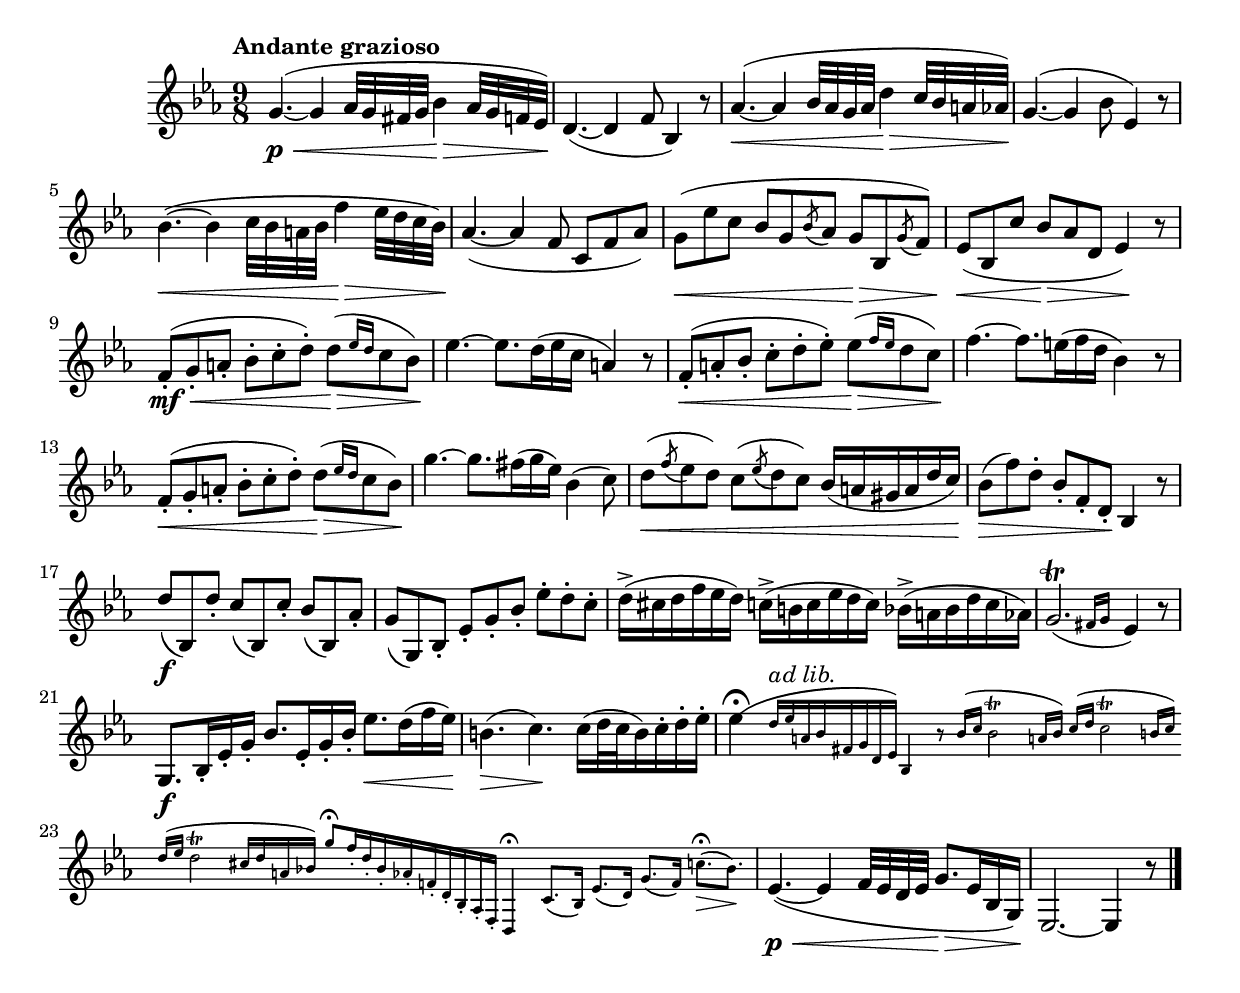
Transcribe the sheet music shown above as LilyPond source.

\version "2.22.0"

\include "settings.ily"

\relative {
  \language "english"

  \transposition f

  \tempo "Andante grazioso"

  \key e-flat \major
  \time 9/8

  g'4.~( \p \< g4 a-flat32 g f-sharp g b-flat4 \> a-flat32 g f e-flat) \! |
  d4.~( d4 f8 b-flat,4) r8 |
  a-flat'4.~( \< a-flat4 b-flat32 a-flat g a-flat d4 \> c32 b-flat a a-flat) \! |
  g4.~( g4 b-flat8 e-flat,4) r8 |
  b-flat'4.~( \< b-flat4 c32 b-flat a b-flat f'4 \> e-flat32 d c b-flat) \! |
  a-flat4.~( a-flat4 f8 c f a-flat) |
  g8( \< e-flat' c b-flat g \acciaccatura b-flat a-flat g \> b-flat, \acciaccatura g' f) |
  e-flat8( \< b-flat c' b-flat \> a-flat d, e-flat4) \! r8 |

  f8-.( \mf \< g-. a-. b-flat-. c-. d-.) d[( \> \grace { e-flat16 d } c8 b-flat)] \! |
  e-flat4.~8. d16( e-flat c a4) r8 |
  f8-.( \< a-. b-flat-. c-. d-. e-flat-.) e-flat[( \> \grace { f16 e-flat } d8 c)] \! |
  f4.~8. e16( f d b-flat4) r8 |
  f8-.( \< g-. a-. b-flat-. c-. d-.) d[( \> \grace { e-flat16 d } c8 b-flat)] \! |
  g'4.~8. f-sharp16( g e-flat) b-flat4( c8) |
  d8( \< \acciaccatura f e-flat d) c( \acciaccatura e-flat d c) b-flat16( a g-sharp a d c) |
  b-flat8( \> f') d-. b-flat-. f-. d-. \! b-flat4 r8 |

  d'8( \f b-flat,) d'-. c( b-flat,) c'-. b-flat( b-flat,) a-flat'-. |
  g8( g,) b-flat-. e-flat-. g-. b-flat-. e-flat-. d-. c-. |
  d16->( c-sharp d f e-flat d) c->( b c e-flat d c) b-flat->( a b-flat d c a-flat) |
  \afterGrace g2.\trill( { f-sharp16 g } e-flat4) r8 |
  g,8. \f b-flat16-. e-flat-. g-. b-flat8. e-flat,16-. g-. b-flat-. e-flat8. \< d16( f e-flat) |
  b4.( \> c) \! c16( d32 c b16) c-. d-. e-flat-. |

  \barNumberCheck #23
  \cadenzaOn
  \shape #'((0 . -1) (0 . 0) (0 . 0) (0 . 0)) Slur
  e-flat4\fermata(
  \magnifyMusic \cadenza-magnification {
    d16^\markup { \normalsize \italic "ad lib." }[ e-flat a, b-flat f-sharp g d e-flat]) b-flat4 r8
    \override Script #'avoid-slur = #'inside
    \stemUp b-flat'16([ c] \stemNeutral b-flat2\trill \stemUp a-natural!16[ b-flat])
    c16([ d] \stemNeutral c2\trill \stemUp b16[ c]) \bar ""
    d16([ e-flat] \stemNeutral d2\trill \stemUp c-sharp16[ d a-natural! b-flat]) \stemNeutral
    \revert Script #'avoid-slur
    g'8\fermata[ f16-. d-. b-flat-. a-flat-. f-. d-. #(if (string=? bass-clef-name "bass^8") #{ \clef \bass-clef-name #}) b-flat-. a-flat-. f-.] d4\fermata
    #(if (string=? bass-clef-name "bass^8") #{ \clef "treble" #}) c'8.[( b-flat16)] e-flat8.[( d16)] g8.[( f16)] c'8.\fermata[( \> b-flat)] \!
  }
  \cadenzaOff \bar "|"
  \set Score.currentBarNumber = #24

  e-flat,4.~( \p \< e-flat4 f32 e-flat d e-flat g8. \> e-flat16 b-flat g) \! |
  e-flat2.~4 r8 | \bar "|."
}
